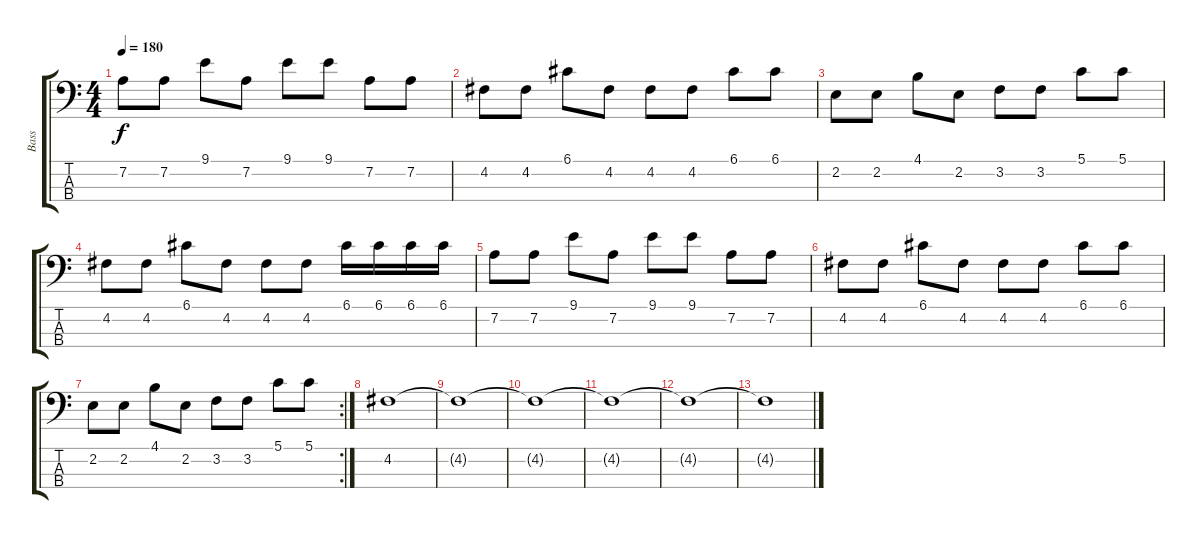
\track ("Bass" "Bass") {instrument electricbassfinger}
\staff {score tabs}
\tuning (G2 D2 A1 E1) {hide}
\ts (4 4)
\tempo 180
\clef f4
\ks c
7.2.8{dy f} 7.2.8 9.1.8 7.2.8 9.1.8 9.1.8 7.2.8 7.2.8 |
4.2.8 4.2.8 6.1.8 4.2.8 4.2.8 4.2.8 6.1.8 6.1.8 |
2.2.8 2.2.8 4.1.8 2.2.8 3.2.8 3.2.8 5.1.8 5.1.8 |
4.2.8 4.2.8 6.1.8 4.2.8 4.2.8 4.2.8 6.1.16 6.1.16 6.1.16 6.1.16 |
7.2.8 7.2.8 9.1.8 7.2.8 9.1.8 9.1.8 7.2.8 7.2.8 |
4.2.8 4.2.8 6.1.8 4.2.8 4.2.8 4.2.8 6.1.8 6.1.8 |
\rc 2
2.2.8 2.2.8 4.1.8 2.2.8 3.2.8 3.2.8 5.1.8 5.1.8 |
4.2.1{volume 0} |
4.2{t}.1 |
4.2{t}.1 |
4.2{t}.1 |
4.2{t}.1 |
4.2{t}.1
